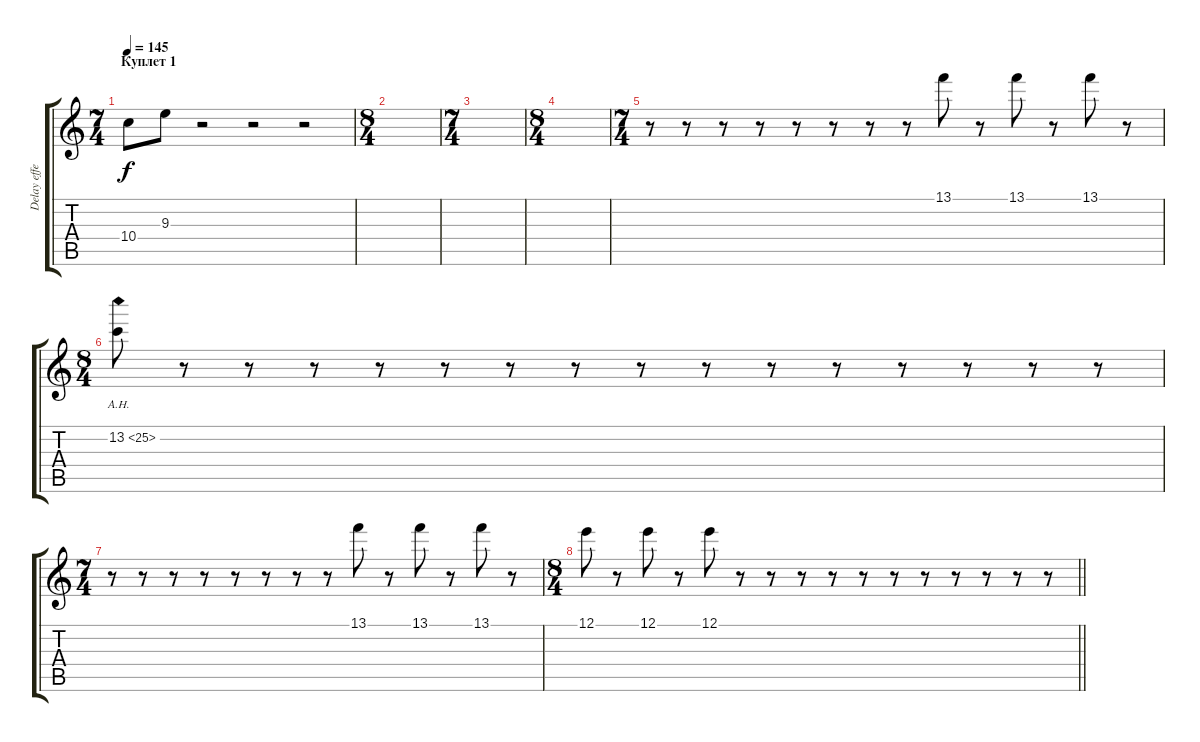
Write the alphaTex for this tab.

\track ("Delay effect 2" "Delay effe") {instrument distortionguitar}
\staff {score tabs}
\tuning (E4 B3 G3 D3 A2 E2) {hide}
\ts (7 4)
\section ("" "Куплет 1")
\tempo 145
\clef g2
\ks c
10.4.8{dy f} 9.3.8 r.2 r.2 r.2 |
\ts (8 4)
|
\ts (7 4)
|
\ts (8 4)
|
\ts (7 4)
r.8 r.8 r.8 r.8 r.8 r.8 r.8 r.8 13.1.8{balance 2} r.8 13.1.8{balance 2} r.8 13.1.8{balance 2} r.8 |
\ts (8 4)
13.2{ah 12}.8{balance 8} r.8 r.8{balance 8} r.8 r.8{balance 8} r.8 r.8 r.8 r.8 r.8 r.8 r.8 r.8 r.8 r.8 r.8 |
\ts (7 4)
r.8 r.8 r.8 r.8 r.8 r.8 r.8 r.8 13.1.8{balance 14} r.8 13.1.8{balance 14} r.8 13.1.8{balance 14} r.8 |
\ts (8 4)
\barLineRight lightlight
12.1.8{balance 2} r.8 12.1.8{balance 2} r.8 12.1.8{balance 2} r.8 r.8 r.8 r.8 r.8 r.8 r.8 r.8 r.8 r.8 r.8{balance 8}
